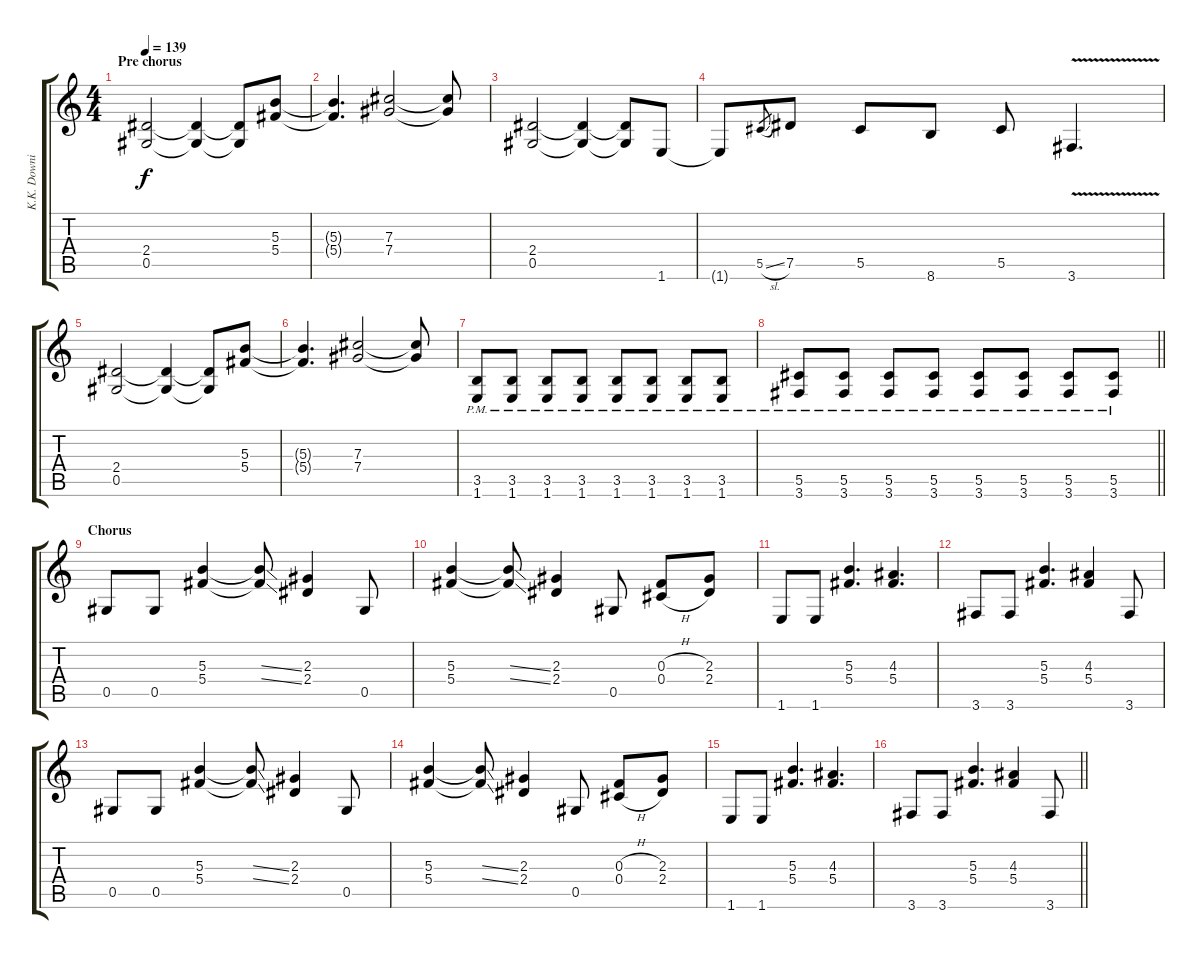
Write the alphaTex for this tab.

\track ("K.K. Downing" "K.K. Downi") {instrument distortionguitar}
\staff {score tabs}
\tuning (Eb4 Bb3 Gb3 Db3 Ab2 Eb2) {hide}
\ts (4 4)
\section ("" "Pre chorus")
\tempo 139
\clef g2
\ks c
(2.4 0.5).2{dy f} (2.4{t} 0.5{t}).4 (2.4{t} 0.5{t}).8 (5.3 5.4).8 |
(5.3{t} 5.4{t}).4{d} (7.3 7.4).2 (7.3{t} 7.4{t}).8 |
(2.4 0.5).2 (2.4{t} 0.5{t}).4 (2.4{t} 0.5{t}).8 1.6.8 |
1.6{t}.8 5.5{sl}.8{gr} 7.5.8 5.5.8 8.6.8 5.5.8 3.6{v}.4{d} |
(2.4 0.5).2 (2.4{t} 0.5{t}).4 (2.4{t} 0.5{t}).8 (5.3 5.4).8 |
(5.3{t} 5.4{t}).4{d} (7.3 7.4).2 (7.3{t} 7.4{t}).8 |
(3.5{pm} 1.6{pm}).8 (3.5{pm} 1.6{pm}).8 (3.5{pm} 1.6{pm}).8 (3.5{pm} 1.6{pm}).8 (3.5{pm} 1.6{pm}).8 (3.5{pm} 1.6{pm}).8 (3.5{pm} 1.6{pm}).8 (3.5{pm} 1.6{pm}).8 |
\barLineRight lightlight
(5.5{pm} 3.6{pm}).8 (5.5{pm} 3.6{pm}).8 (5.5{pm} 3.6{pm}).8 (5.5{pm} 3.6{pm}).8 (5.5{pm} 3.6{pm}).8 (5.5{pm} 3.6{pm}).8 (5.5{pm} 3.6{pm}).8 (5.5{pm} 3.6{pm}).8 |
\section ("" "Chorus")
0.5.8 0.5.8 (5.3 5.4).4 (5.3{ss t} 5.4{ss t}).8 (2.3 2.4).4 0.5.8 |
(5.3 5.4).4 (5.3{ss t} 5.4{ss t}).8 (2.3 2.4).4 0.5.8 (0.3{h} 0.4{h}).8 (2.3 2.4).8 |
1.6.8 1.6.8 (5.3 5.4).4{d} (4.3 5.4).4{d} |
3.6.8 3.6.8 (5.3 5.4).4{d} (4.3 5.4).4 3.6.8 |
0.5.8 0.5.8 (5.3 5.4).4 (5.3{ss t} 5.4{ss t}).8 (2.3 2.4).4 0.5.8 |
(5.3 5.4).4 (5.3{ss t} 5.4{ss t}).8 (2.3 2.4).4 0.5.8 (0.3{h} 0.4{h}).8 (2.3 2.4).8 |
1.6.8 1.6.8 (5.3 5.4).4{d} (4.3 5.4).4{d} |
\barLineRight lightlight
3.6.8 3.6.8 (5.3 5.4).4{d} (4.3 5.4).4 3.6.8
